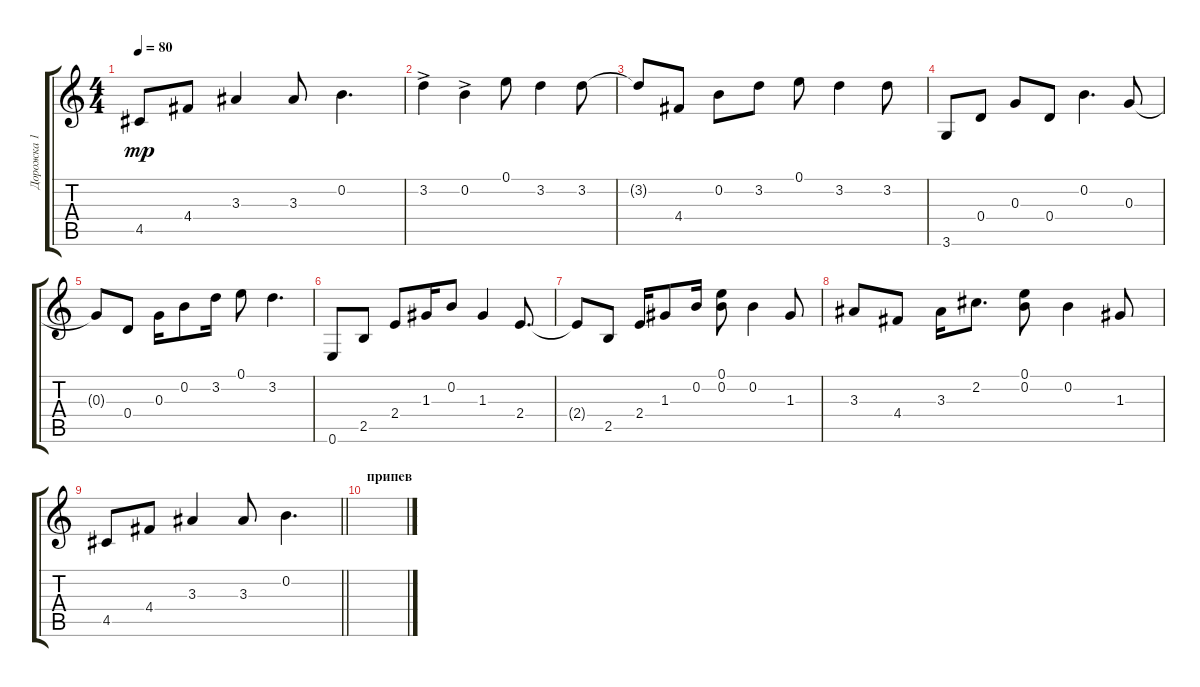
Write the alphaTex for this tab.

\track ("Дорожка 1" "Дорожка 1") {instrument overdrivenguitar}
\staff {score tabs}
\tuning (E4 B3 G3 D3 A2 E2) {hide}
\ts (4 4)
\tempo 80
\clef g2
\ks c
4.5.8{dy mp} 4.4.8 3.3.4 3.3.8 0.2.4{d} |
3.2{ac}.4 0.2{ac}.4 0.1.8 3.2.4 3.2.8 |
3.2{t}.8 4.4.8 0.2.8 3.2.8 0.1.8 3.2.4 3.2.8 |
3.6.8 0.4.8 0.3.8 0.4.8 0.2.4{d} 0.3.8 |
0.3{t}.8 0.4.8 0.3.16 0.2.8 3.2.16 0.1.8 3.2.4{d} |
0.6.8 2.5.8 2.4.8 1.3.16 0.2.8 1.3.4 2.4.8{d} |
2.4{t}.8 2.5.8 2.4.16 1.3.8 0.2.16 (0.1 0.2).8 0.2.4 1.3.8 |
3.3.8 4.4.8 3.3.16 2.2.8{d} (0.1 0.2).8 0.2.4 1.3.8 |
\barLineRight lightlight
4.5.8 4.4.8 3.3.4 3.3.8 0.2.4{d} |
\section ("" "припев")
